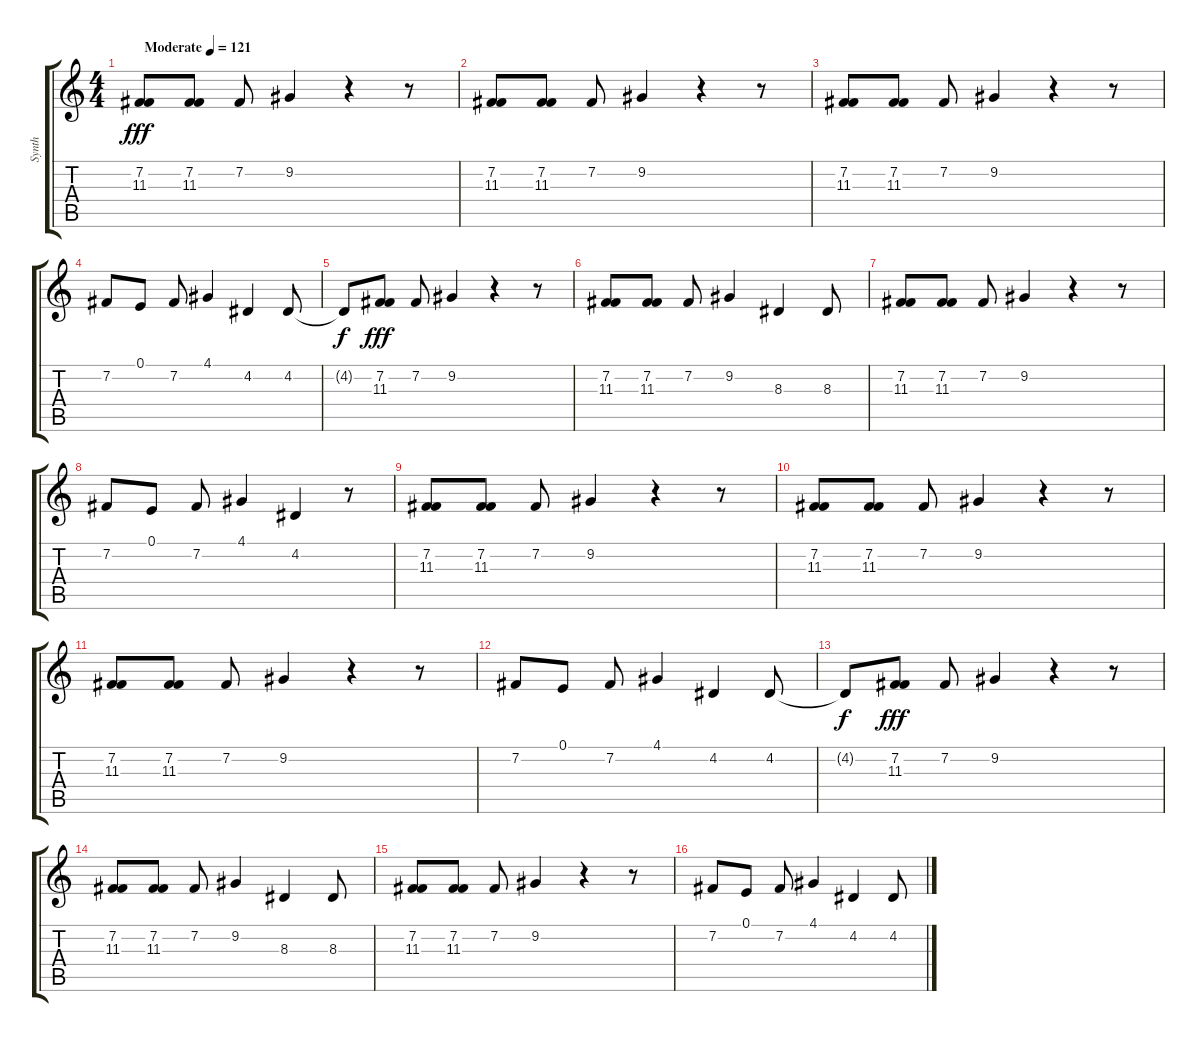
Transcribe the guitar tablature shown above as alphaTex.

\track ("Synth" "Synth") {instrument lead1square}
\staff {score tabs}
\tuning (E4 B3 G3 D3 A2 E2) {hide}
\ts (4 4)
\tempo (121 "Moderate")
\clef g2
\ks c
(7.2 11.3).8{dy fff instrument lead1square} (7.2 11.3).8 7.2.8 9.2.4 r.4 r.8 |
(7.2 11.3).8 (7.2 11.3).8 7.2.8 9.2.4 r.4 r.8 |
(7.2 11.3).8 (7.2 11.3).8 7.2.8 9.2.4 r.4 r.8 |
7.2.8 0.1.8 7.2.8 4.1.4 4.2.4 4.2.8 |
4.2{t}.8{dy f} (7.2 11.3).8{dy fff} 7.2.8 9.2.4 r.4 r.8 |
(7.2 11.3).8 (7.2 11.3).8 7.2.8 9.2.4 8.3.4 8.3.8 |
(7.2 11.3).8 (7.2 11.3).8 7.2.8 9.2.4 r.4 r.8 |
7.2.8 0.1.8 7.2.8 4.1.4 4.2.4 r.8 |
(7.2 11.3).8 (7.2 11.3).8 7.2.8 9.2.4 r.4 r.8 |
(7.2 11.3).8 (7.2 11.3).8 7.2.8 9.2.4 r.4 r.8 |
(7.2 11.3).8 (7.2 11.3).8 7.2.8 9.2.4 r.4 r.8 |
7.2.8 0.1.8 7.2.8 4.1.4 4.2.4 4.2.8 |
4.2{t}.8{dy f} (7.2 11.3).8{dy fff} 7.2.8 9.2.4 r.4 r.8 |
(7.2 11.3).8 (7.2 11.3).8 7.2.8 9.2.4 8.3.4 8.3.8 |
(7.2 11.3).8 (7.2 11.3).8 7.2.8 9.2.4 r.4 r.8 |
7.2.8 0.1.8 7.2.8 4.1.4 4.2.4 4.2.8
